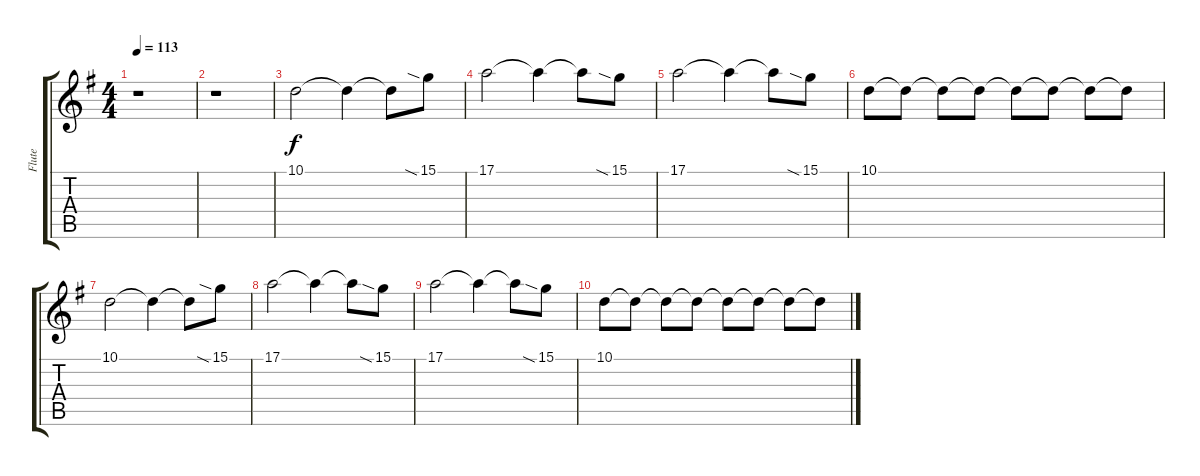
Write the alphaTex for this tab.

\track ("Flute" "Flute") {instrument flute}
\staff {score tabs}
\tuning (E4 B3 G3 D3 A2 E2) {hide}
\ts (4 4)
\tempo 113
\clef g2
\ks g
r.1{dy f} |
r.1 |
10.1.2 10.1{t}.4 10.1{t}.8 15.1{sia}.8 |
17.1.2 17.1{t}.4 17.1{t}.8 15.1{sia}.8 |
17.1.2 17.1{t}.4 17.1{t}.8 15.1{sia}.8 |
10.1.8 10.1{t}.8 10.1{t}.8 10.1{t}.8 10.1{t}.8 10.1{t}.8 10.1{t}.8 10.1{t}.8 |
10.1.2 10.1{t}.4 10.1{t}.8 15.1{sia}.8 |
17.1.2 17.1{t}.4 17.1{t}.8 15.1{sia}.8 |
17.1.2 17.1{t}.4 17.1{t}.8 15.1{sia}.8 |
10.1.8 10.1{t}.8 10.1{t}.8 10.1{t}.8 10.1{t}.8 10.1{t}.8 10.1{t}.8 10.1{t}.8
